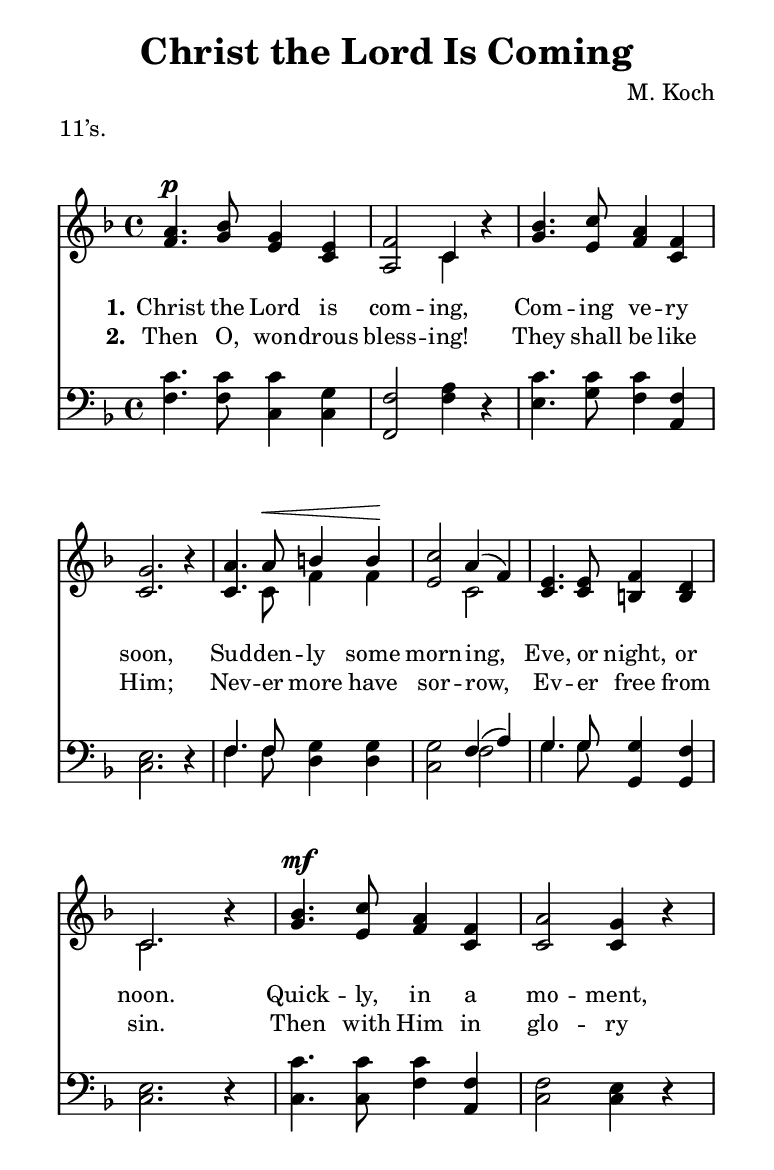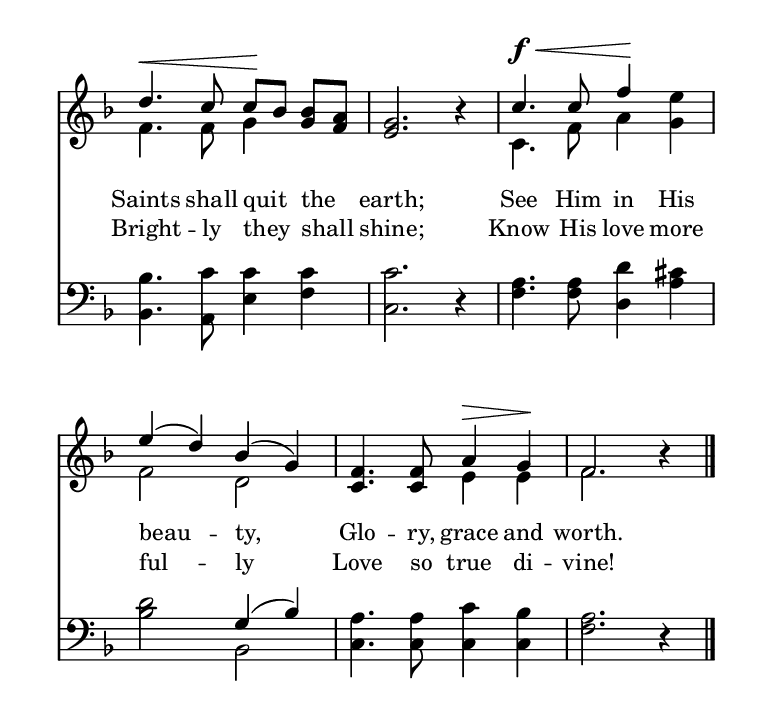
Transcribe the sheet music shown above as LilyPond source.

\include "common/global.ily"
\paper {
  \include "common/paper.ily"
  system-count = #(cond (is-eogsized 4) (#t #f))
}

\header{
  hymnnumber = "157"
  title = "Christ the Lord Is Coming"
  tunename = ""
  meter = "11’s."
  %poet = ""
  composer = "M. Koch"
  %copyright = ""
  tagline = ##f
}

global = {
  \include "common/overrides.ily"
  \time 4/4
  \override Score.MetronomeMark.transparent = ##t % hide all fermata changes too
  \tempo 4=80
  \key f \major
  \autoBeamOff
}

notesSoprano = {
\global
\relative c'' {

  a4.^\p bes8 g4 e | f2 c4 r4 |
  bes'4. c8 a4 f | g2. r4 |
  a4. a8^\< b4 b\! | c2 a4( f) |
  e4. e8 f4 d | c2. r4 |

  bes'4.^\mf c8 a4 f | a2 g4 r4 |
  d'4.^\< c8 c8\![ bes] bes[ a] | g2. r4 |
  c4.^\f^\< c8 f4\! e | e( d) bes( g) |
  f4. f8 a4^\> g\! | f2. r4 |

  \bar "|."

}
}

notesAlto = {
\global
\relative e' {

  f4. g8 e4 c | a2 c4 r4 |
  g'4. e8 f4 c | c2. r4 |
  c4. c8 f4 f | e2 c |
  c4. c8 b4 b | c2. r4 |

  g'4. e8 f4 c | c2 c4 r4 |
  f4. f8 g4 g8[ f] | e2. r4 |
  c4. f8 a4 g | f2 d |
  c4. c8 e4 e | f2. r4 |

}
}

notesTenor = {
\global
\relative a {

  c4. c8 c4 g | f2 a4 r4 |
  c4. c8 c4 f, | e2. r4 |
  f4. f8 g4 g | g2 f4( a) |
  g4. g8 g4 f | e2. r4 |

  c'4. c8 c4 f, | f2 e4 r4 |
  bes'4. c8 c4 c | c2. r4 |
  a4. a8 d4 cis | d2 g,4( bes) |
  a4. a8 c4 bes | a2. r4 |

}
}

notesBass = {
\global
\relative f {

  f4. f8 c4 c | f,2 f'4 r4 |
  e4. g8 f4 a, | c2. r4 |
  f4. f8 d4 d | c2 f |
  g4. g8 g,4 g | c2. r4 |

  c4. c8 f4 a, | c2 c4 r4 |
  bes4. a8 e'4 f | c2. r4 |
  f4. f8 d4 a' | bes2 bes, |
  c4. c8 c4 c | f2. r4 |

}
}

wordsA = \lyricmode {
\set stanza = "1."

Christ the Lord is com -- ing,
Com -- ing ve -- ry soon,
Sud -- den -- ly some morn -- ing,
Eve, or night, or noon.
Quick -- ly, in a mo -- ment,
Saints shall quit the earth;
See Him in His beau -- ty,
Glo -- ry, grace and worth.

}

wordsB = \lyricmode {
\set stanza = "2."

Then O, won -- drous bless -- ing!
They shall be like Him;
Nev -- er more have sor -- row,
Ev -- er free from sin.
Then with Him in glo -- ry
Bright -- ly they shall shine;
Know His love more ful -- ly
Love so true di -- vine!

}

\score {
  \context ChoirStaff <<
    \context Staff = upper <<
      \set ChoirStaff.systemStartDelimiter = #'SystemStartBar
      \set ChoirStaff.printPartCombineTexts = ##f
      \partcombine #'(2 . 9) \notesSoprano \notesAlto
      \context NullVoice = sopranos { \voiceOne << \notesSoprano >> }
      \context NullVoice = altos { \voiceTwo << \notesAlto >> }
      \context Lyrics = one   \lyricsto sopranos \wordsA
      \context Lyrics = two   \lyricsto sopranos \wordsB
    >>
    \context Staff = men <<
      \clef bass
      \set ChoirStaff.printPartCombineTexts = ##f
      \partcombine #'(2 . 9) \notesTenor \notesBass
      \context NullVoice = tenors { \voiceOne << \notesTenor >> }
      \context NullVoice = basses { \voiceTwo << \notesBass >> }
    >>
  >>
  \layout {
    \include "common/layout.ily"
  }
  \midi{
    \include "common/midi.ily"
  }
}

\version "2.19.49"  % necessary for upgrading to future LilyPond versions.

% vi:set et ts=2 sw=2 ai nocindent syntax=lilypond:
